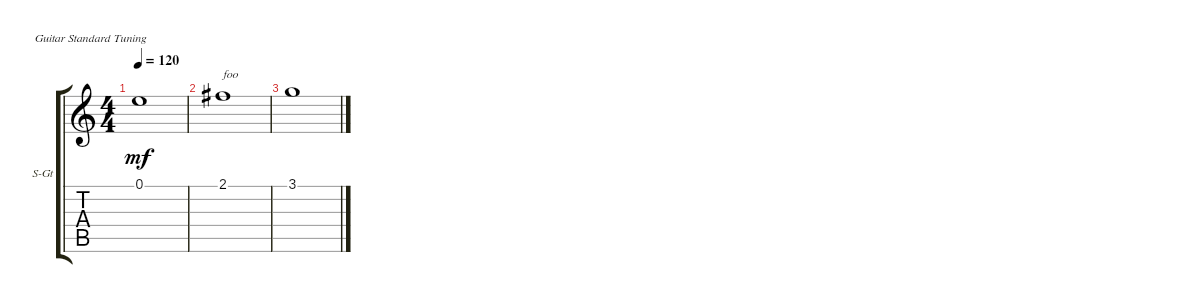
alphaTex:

\defaultSystemsLayout 4
\bracketExtendMode groupsimilarinstruments
\firstSystemTrackNameOrientation horizontal
\otherSystemsTrackNameOrientation horizontal
\track ("Steel Guitar" "S-Gt") {instrument acousticguitarsteel}
\staff {score tabs}
\tuning (E4 B3 G3 D3 A2 E2)
\ts (4 4)
\tempo 120
\clef g2
\ks c
0.1.1{dy mf instrument acousticguitarsteel} |
2.1.1{txt "foo"} |
3.1.1
